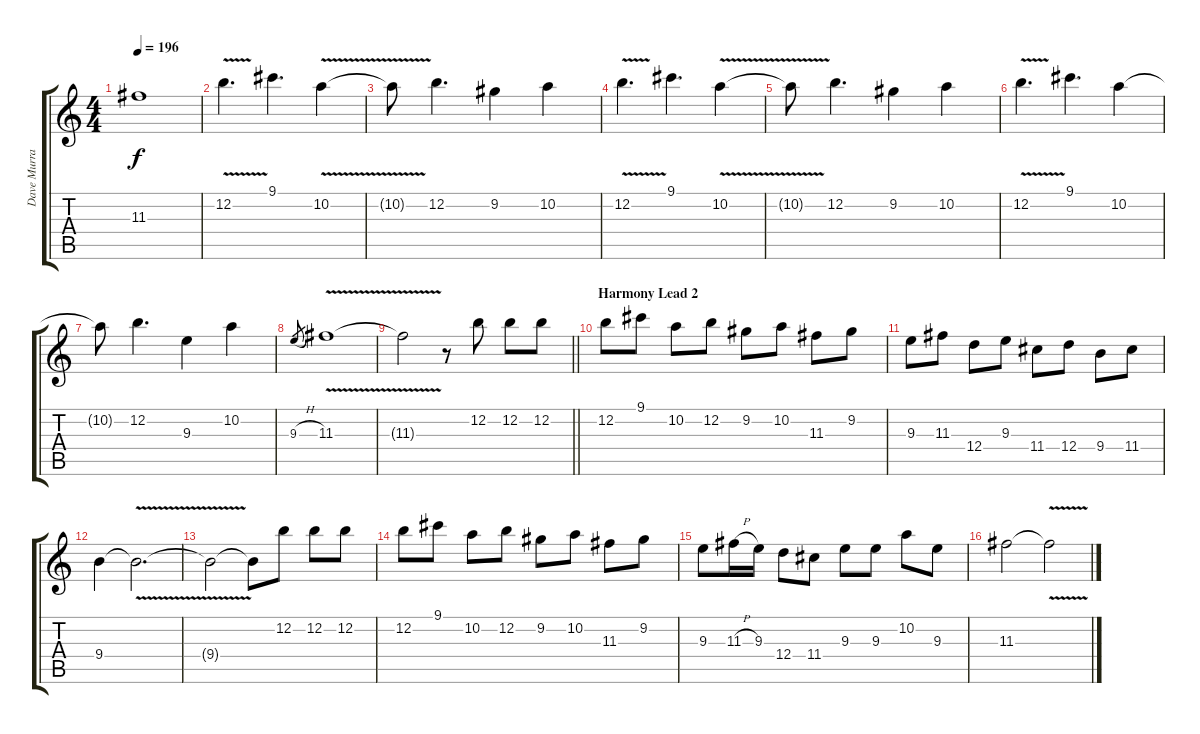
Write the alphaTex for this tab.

\track ("Dave Murray" "Dave Murra") {instrument overdrivenguitar}
\staff {score tabs}
\tuning (E4 B3 G3 D3 A2 E2) {hide}
\ts (4 4)
\tempo 196
\clef g2
\ks c
11.3{t}.1{dy f} |
12.2{v}.4{d} 9.1.4{d} 10.2{v}.4 |
10.2{t}.8 12.2.4{d} 9.2.4 10.2.4 |
12.2{v}.4{d} 9.1.4{d} 10.2{v}.4 |
10.2{t}.8 12.2.4{d} 9.2.4 10.2.4 |
12.2{v}.4{d} 9.1.4{d} 10.2.4 |
10.2{t}.8 12.2.4{d} 9.3.4 10.2.4 |
9.3{h}.8{gr} 11.3{v}.1 |
\barLineRight lightlight
11.3{t}.2 r.8 12.2.8 12.2.8 12.2.8 |
\section ("" "Harmony Lead 2")
12.2.8 9.1.8 10.2.8 12.2.8 9.2.8 10.2.8 11.3.8 9.2.8 |
9.3.8 11.3.8 12.4.8 9.3.8 11.4.8 12.4.8 9.4.8 11.4.8 |
9.4.4 9.4{v t}.2{d} |
9.4{t}.2 9.4{t}.8 12.2.8 12.2.8 12.2.8 |
12.2.8 9.1.8 10.2.8 12.2.8 9.2.8 10.2.8 11.3.8 9.2.8 |
9.3.8 11.3{h}.16 9.3.16 12.4.8 11.4.8 9.3.8 9.3.8 10.2.8 9.3.8 |
11.3.2 11.3{v t}.2
